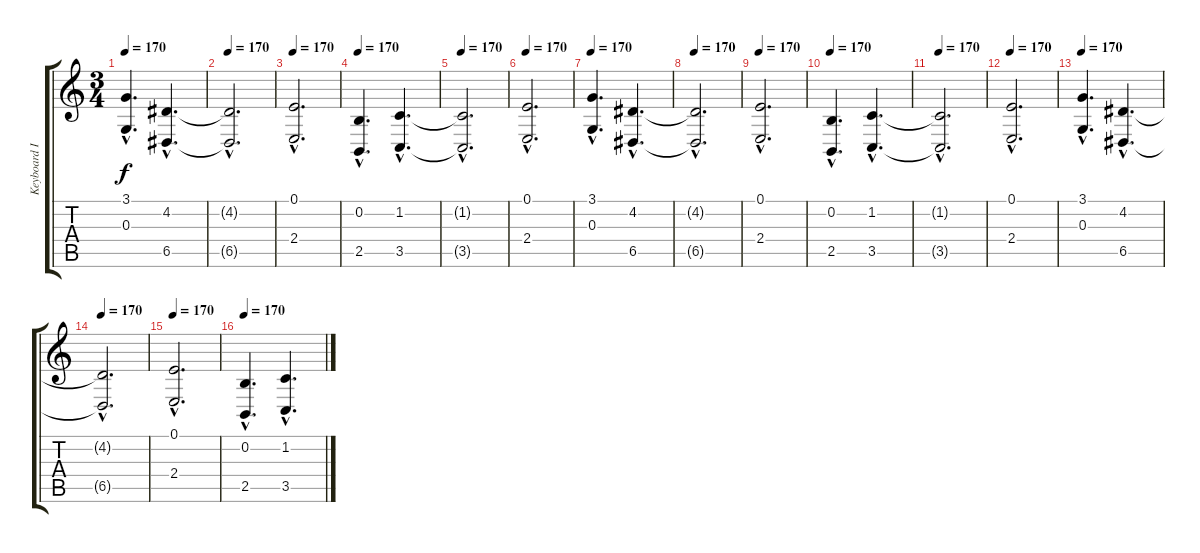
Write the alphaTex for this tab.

\track ("Keyboard II" "Keyboard I") {instrument stringensemble1}
\staff {score tabs}
\tuning (E4 B3 G3 D3 A2 E2) {hide}
\ts (3 4)
\tempo 170
\clef g2
\ks c
(3.1{hac} 0.3{hac}).4{d dy f} (4.2{hac} 6.5{hac}).4{d} |
\tempo 170
(4.2{hac t} 6.5{hac t}).2{d} |
\tempo 170
(0.1{hac} 2.4{hac}).2{d} |
\tempo 170
(0.2{hac} 2.5{hac}).4{d} (1.2{hac} 3.5{hac}).4{d} |
\tempo 170
(1.2{hac t} 3.5{hac t}).2{d} |
\tempo 170
(0.1{hac} 2.4{hac}).2{d} |
\tempo 170
(3.1{hac} 0.3{hac}).4{d} (4.2{hac} 6.5{hac}).4{d} |
\tempo 170
(4.2{hac t} 6.5{hac t}).2{d} |
\tempo 170
(0.1{hac} 2.4{hac}).2{d} |
\tempo 170
(0.2{hac} 2.5{hac}).4{d} (1.2{hac} 3.5{hac}).4{d} |
\tempo 170
(1.2{hac t} 3.5{hac t}).2{d} |
\tempo 170
(0.1{hac} 2.4{hac}).2{d} |
\tempo 170
(3.1{hac} 0.3{hac}).4{d} (4.2{hac} 6.5{hac}).4{d} |
\tempo 170
(4.2{hac t} 6.5{hac t}).2{d} |
\tempo 170
(0.1{hac} 2.4{hac}).2{d} |
\tempo 170
(0.2{hac} 2.5{hac}).4{d} (1.2{hac} 3.5{hac}).4{d}
